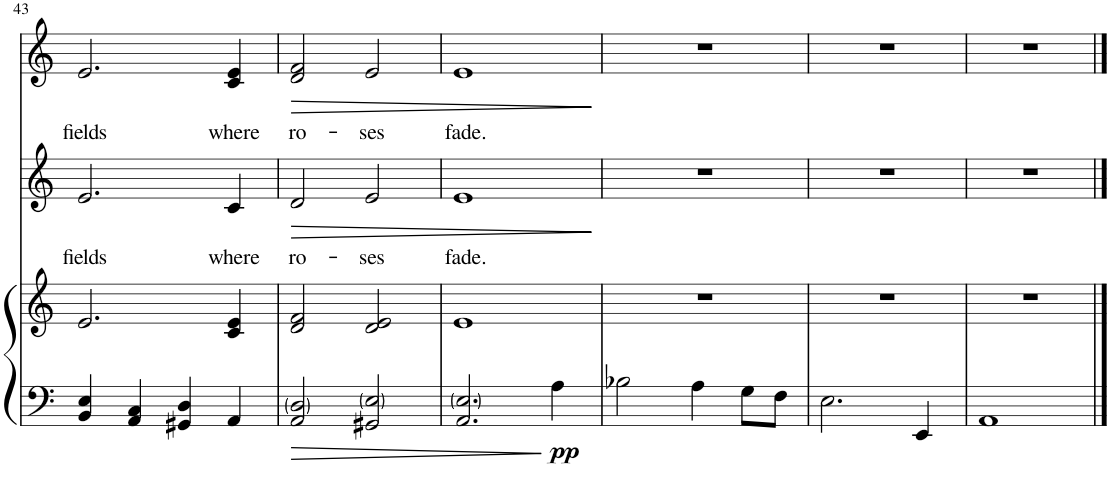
**kern	**kern	**dynam	**kern	**text	**dynam	**kern	**text	**dynam
*part3	*part3	*part3	*part2	*part2	*part2	*part1	*part1	*part1
*staff4	*staff3	*staff3/4	*staff2	*staff2	*staff2	*staff1	*staff1	*staff1
*I"Piano	*	*	*I"Low	*	*	*I"High	*	*
*I'Pno	*	*	*	*	*	*	*	*
!!LO:PB:g=z
*clefF4	*clefG2	*	*clefG2	*	*	*clefG2	*	*
*k[]	*k[]	*	*k[]	*	*	*k[]	*	*
*M4/4	*M4/4	*	*M4/4	*	*	*M4/4	*	*
=43	=43	=43	=43	=43	=43	=43	=43	=43
!	!	!	!	!LO:LY:b	!	!	!LO:LY:b	!
4BB/ 4E/	2.e/	.	2.e/	fields	.	2.e/	fields	.
4AA/ 4C/	.	.	.	.	.	.	.	.
4GG#X/ 4D/	.	.	.	.	.	.	.	.
!	!	!	!	!LO:LY:b	!	!	!LO:LY:b	!
4AA/	4c/ 4e/	.	4c/	where	.	4c/ 4e/	where	.
=44	=44	=44	=44	=44	=44	=44	=44	=44
!	!	!	!	!LO:LY:b	!LO:HP:b	!	!LO:LY:b	!LO:HP:b
2AA/ 2D/	2d/ 2f/	.	2d/	ro-	>	2d/ 2f/	ro-	>
!	!	!	!	!LO:LY:b	!	!	!LO:LY:b	!
2GG#X/ 2E/	2d/ 2e/	.	2e/	-ses	.	2e/	-ses	.
=45	=45	=45	=45	=45	=45	=45	=45	=45
!	!	!	!	!LO:LY:b	!	!	!LO:LY:b	!
2.AA/ 2.E/	1e	.	1e	fade.	.	1e	fade.	.
!	!	!LO:DY:b=2	!	!	!	!	!	!
4A\	.	pp	.	.	.	.	.	.
.	.	.	.	.	]	.	.	]
=46	=46	=46	=46	=46	=46	=46	=46	=46
2B-X\	1r	.	1r	.	.	1r	.	.
4A\	.	.	.	.	.	.	.	.
8G\L	.	.	.	.	.	.	.	.
8F\J	.	.	.	.	.	.	.	.
=47	=47	=47	=47	=47	=47	=47	=47	=47
2.E\	1r	.	1r	.	.	1r	.	.
4EE/	.	.	.	.	.	.	.	.
=48	=48	=48	=48	=48	=48	=48	=48	=48
1AA	1r	.	1r	.	.	1r	.	.
==	==	==	==	==	==	==	==	==
*-	*-	*-	*-	*-	*-	*-	*-	*-
